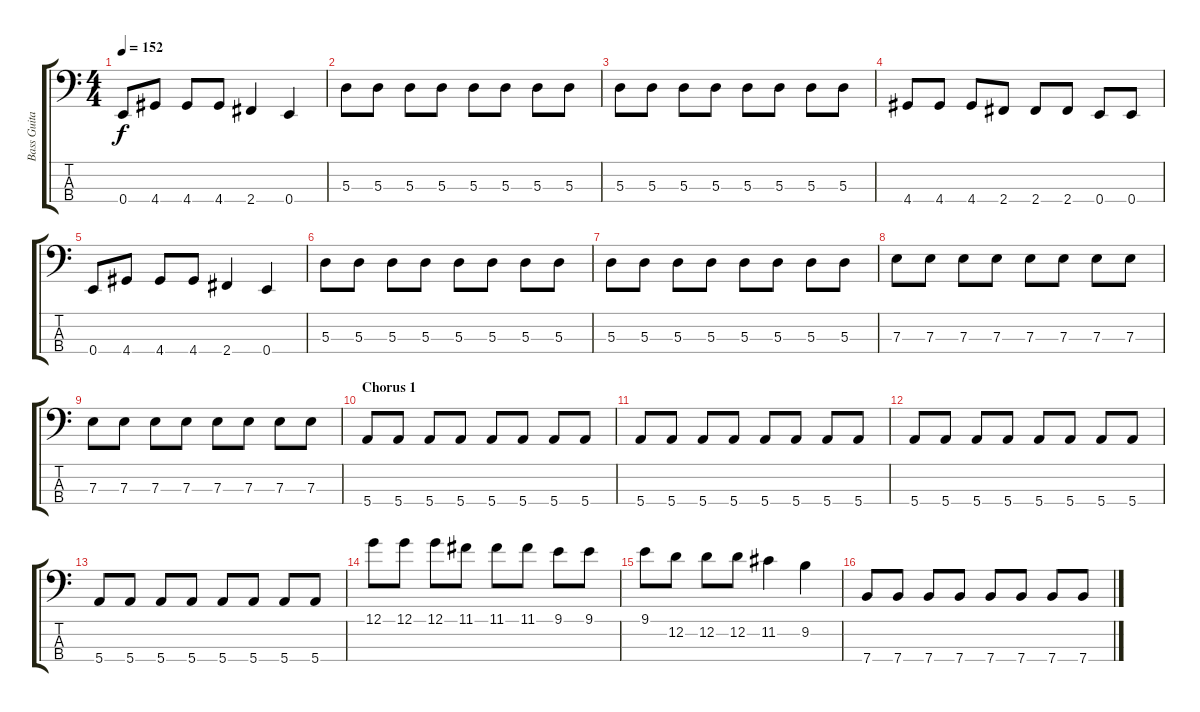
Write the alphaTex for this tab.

\track ("Bass Guitar" "Bass Guita") {instrument electricbassfinger}
\staff {score tabs}
\tuning (G2 D2 A1 E1) {hide}
\ts (4 4)
\tempo 152
\clef f4
\ks c
0.4.8{dy f} 4.4.8 4.4.8 4.4.8 2.4.4 0.4.4 |
5.3.8 5.3.8 5.3.8 5.3.8 5.3.8 5.3.8 5.3.8 5.3.8 |
5.3.8 5.3.8 5.3.8 5.3.8 5.3.8 5.3.8 5.3.8 5.3.8 |
4.4.8 4.4.8 4.4.8 2.4.8 2.4.8 2.4.8 0.4.8 0.4.8 |
0.4.8 4.4.8 4.4.8 4.4.8 2.4.4 0.4.4 |
5.3.8 5.3.8 5.3.8 5.3.8 5.3.8 5.3.8 5.3.8 5.3.8 |
5.3.8 5.3.8 5.3.8 5.3.8 5.3.8 5.3.8 5.3.8 5.3.8 |
7.3.8 7.3.8 7.3.8 7.3.8 7.3.8 7.3.8 7.3.8 7.3.8 |
7.3.8 7.3.8 7.3.8 7.3.8 7.3.8 7.3.8 7.3.8 7.3.8 |
\section ("" "Chorus 1")
5.4.8 5.4.8 5.4.8 5.4.8 5.4.8 5.4.8 5.4.8 5.4.8 |
5.4.8 5.4.8 5.4.8 5.4.8 5.4.8 5.4.8 5.4.8 5.4.8 |
5.4.8 5.4.8 5.4.8 5.4.8 5.4.8 5.4.8 5.4.8 5.4.8 |
5.4.8 5.4.8 5.4.8 5.4.8 5.4.8 5.4.8 5.4.8 5.4.8 |
12.1.8 12.1.8 12.1.8 11.1.8 11.1.8 11.1.8 9.1.8 9.1.8 |
9.1.8 12.2.8 12.2.8 12.2.8 11.2.4 9.2.4 |
7.4.8 7.4.8 7.4.8 7.4.8 7.4.8 7.4.8 7.4.8 7.4.8
